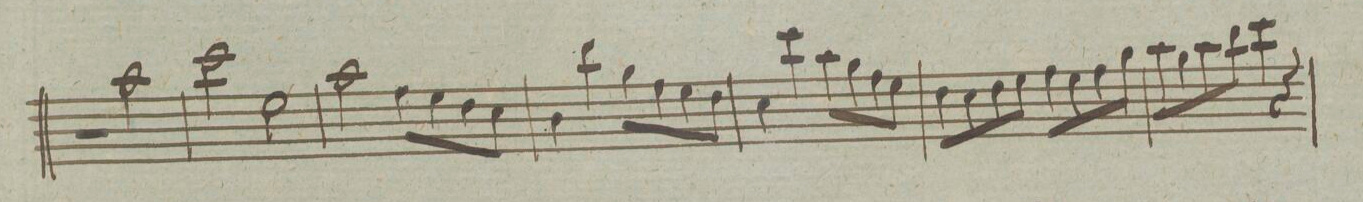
**kern
*I"Fagotto Primo.
*clefF4
*k[]
*met(c)
*M4/4
2r
2c\
=104
2e\
2G\
=105
2c\
8A\L
8G\
8F\
8E\J
=106
4D\
4d\
8B\L
8A\
8G\
8F\J
=107
4E\
4e\
8c\L
8B\
8A\
8G\J
=108
8F\L
8E\
8F\
8G\J
8A\L
8G\
8A\
8B\J
=109
8c\L
8B\
8c\
8d\J
4e\
4r
=110
*-
